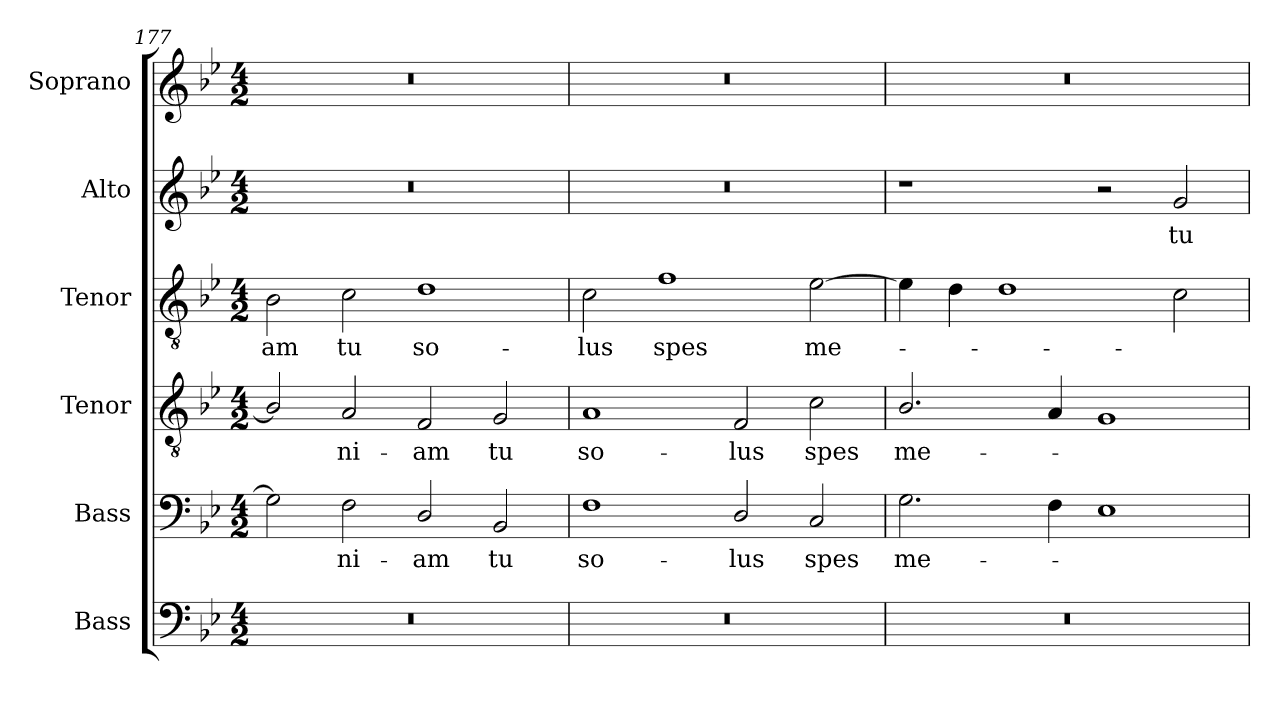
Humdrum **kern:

**kern	**kern	**text	**kern	**text	**kern	**text	**kern	**text	**kern
*part6	*part5	*part5	*part4	*part4	*part3	*part3	*part2	*part2	*part1
*staff6	*staff5	*staff5	*staff4	*staff4	*staff3	*staff3	*staff2	*staff2	*staff1
*I"Bass	*I"Bass	*	*I"Tenor	*	*I"Tenor	*	*I"Alto	*	*I"Soprano
*I'B2.	*I'B1.	*	*I'T2.	*	*I'T1.	*	*I'A.	*	*I'S.
!!LO:LB:g=z
*clefF4	*clefF4	*	*clefGv2	*	*clefGv2	*	*clefG2	*	*clefG2
*	*	*	*ITrd7c12	*	*ITrd7c12	*	*	*	*
*k[b-e-]	*k[b-e-]	*	*k[b-e-]	*	*k[b-e-]	*	*k[b-e-]	*	*k[b-e-]
*B-:	*B-:	*	*B-:	*	*B-:	*	*B-:	*	*B-:
*M4/2	*M4/2	*	*M4/2	*	*M4/2	*	*M4/2	*	*M4/2
=177	=177	=177	=177	=177	=177	=177	=177	=177	=177
!LO:N:vis=1	!	!	!	!	!	!	!	!	!
!	!	!	!	!	!	!LO:LY:b:color=#000000	!LO:N:vis=1	!	!LO:N:vis=1
0r	2Gi\]	.	2BB-i/]	.	2BB-i\	-am	0r	.	0r
!	!	!LO:LY:b:color=#000000	!	!	!	!	!	!	!
!	!	!	!	!LO:LY:b:color=#000000	!	!	!	!	!
!	!	!	!	!	!	!LO:LY:b:color=#000000	!	!	!
.	2Fi\	-ni-	2AAi/	-ni-	2Ci\	tu	.	.	.
!	!	!LO:LY:b:color=#000000	!	!	!	!	!	!	!
!	!	!	!	!LO:LY:b:color=#000000	!	!	!	!	!
!	!	!	!	!	!	!LO:LY:b:color=#000000	!	!	!
.	2Di/	-am	2FFi/	-am	1Di	so-	.	.	.
!	!	!LO:LY:b:color=#000000	!	!	!	!	!	!	!
!	!	!	!	!LO:LY:b:color=#000000	!	!	!	!	!
.	2BB-i/	tu	2GGi/	tu	.	.	.	.	.
=178	=178	=178	=178	=178	=178	=178	=178	=178	=178
!LO:N:vis=1	!	!	!	!	!	!	!	!	!
!	!	!LO:LY:b:color=#000000	!	!	!	!	!	!	!
!	!	!	!	!LO:LY:b:color=#000000	!	!	!	!	!
!	!	!	!	!	!	!LO:LY:b:color=#000000	!LO:N:vis=1	!	!LO:N:vis=1
0r	1Fi	so-	1AAi	so-	2Ci\	-lus	0r	.	0r
!	!	!	!	!	!	!LO:LY:b:color=#000000	!	!	!
.	.	.	.	.	1Fi	spes	.	.	.
!	!	!LO:LY:b:color=#000000	!	!	!	!	!	!	!
!	!	!	!	!LO:LY:b:color=#000000	!	!	!	!	!
.	2Di/	-lus	2FFi/	-lus	.	.	.	.	.
!	!	!LO:LY:b:color=#000000	!	!	!	!	!	!	!
!	!	!	!	!LO:LY:b:color=#000000	!	!	!	!	!
!	!	!	!	!	!	!LO:LY:b:color=#000000	!	!	!
.	2Ci/	spes	2Ci\	spes	[>2E-i\	me-	.	.	.
=179	=179	=179	=179	=179	=179	=179	=179	=179	=179
!LO:N:vis=1	!	!	!	!	!	!	!	!	!
!	!	!LO:LY:b:color=#000000	!	!	!	!	!	!	!
!	!	!	!	!LO:LY:b:color=#000000	!	!	!	!	!LO:N:vis=1
0r	2.Gi\	me-	2.BB-i/	me-	4E-i\]	.	1r	.	0r
.	.	.	.	.	4Di\	.	.	.	.
.	.	.	.	.	1Di	.	.	.	.
.	4Fi\	.	4AAi/	.	.	.	.	.	.
.	1E-i	.	1GGi	.	.	.	2r	.	.
!	!	!	!	!	!	!	!	!LO:LY:b:color=#000000	!
.	.	.	.	.	2Ci\	.	2gi/	tu	.
=	=	=	=	=	=	=	=	=	=
*-	*-	*-	*-	*-	*-	*-	*-	*-	*-
